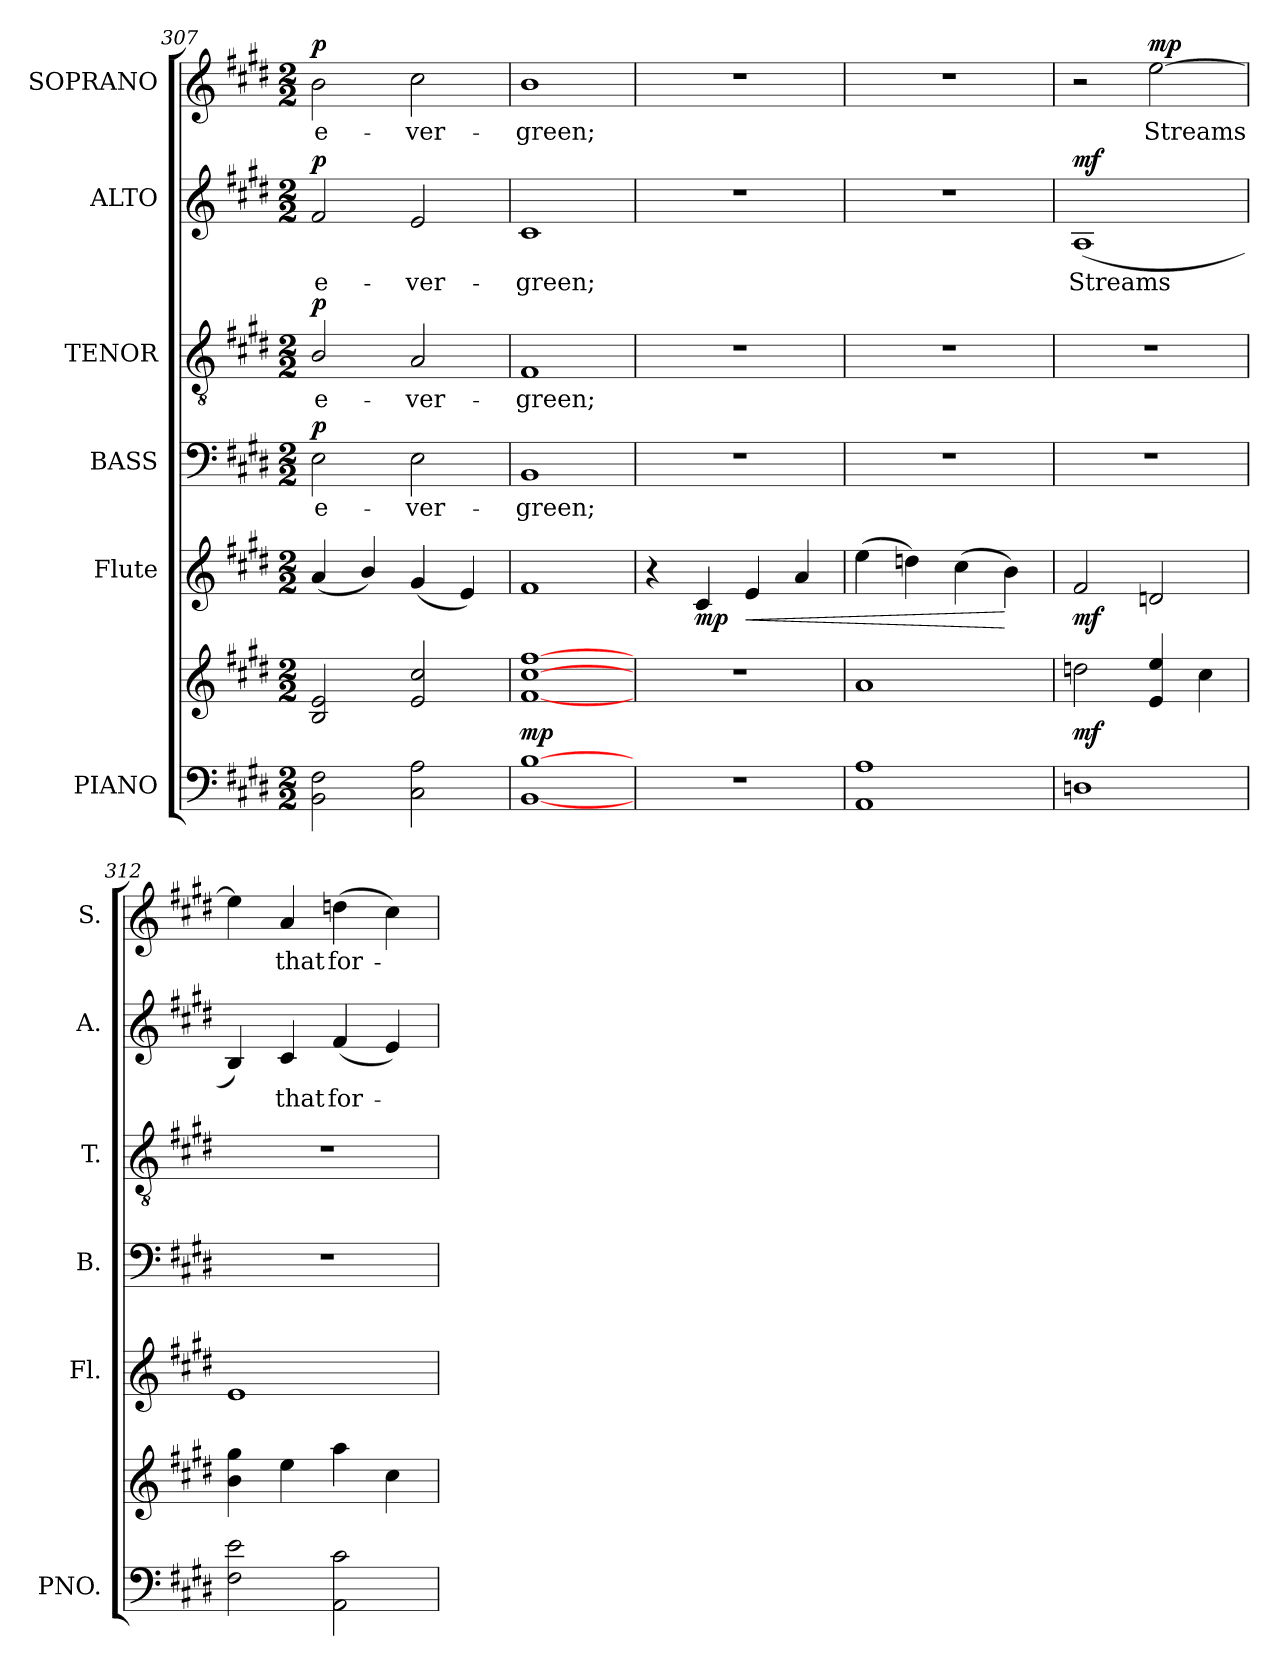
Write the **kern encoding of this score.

**kern	**kern	**dynam	**kern	**dynam	**kern	**text	**dynam	**kern	**text	**dynam	**kern	**text	**dynam	**kern	**text	**dynam
*part6	*part6	*part6	*part5	*part5	*part4	*part4	*part4	*part3	*part3	*part3	*part2	*part2	*part2	*part1	*part1	*part1
*staff7	*staff6	*staff6/7	*staff5	*staff5	*staff4	*staff4	*staff4	*staff3	*staff3	*staff3	*staff2	*staff2	*staff2	*staff1	*staff1	*staff1
*I"PIANO	*	*	*I"Flute	*	*I"BASS	*	*	*I"TENOR	*	*	*I"ALTO	*	*	*I"SOPRANO	*	*
*I'PNO.	*	*	*I'Fl.	*	*I'B.	*	*	*I'T.	*	*	*I'A.	*	*	*I'S.	*	*
*clefF4	*clefG2	*	*clefG2	*	*clefF4	*	*	*clefGv2	*	*	*clefG2	*	*	*clefG2	*	*
*	*	*	*	*	*	*	*	*ITrd7c12	*	*	*	*	*	*	*	*
*k[f#c#g#d#]	*k[f#c#g#d#]	*	*k[f#c#g#d#]	*	*k[f#c#g#d#]	*	*	*k[f#c#g#d#]	*	*	*k[f#c#g#d#]	*	*	*k[f#c#g#d#]	*	*
*E:	*E:	*	*E:	*	*E:	*	*	*E:	*	*	*E:	*	*	*E:	*	*
*M2/2	*M2/2	*	*M2/2	*	*M2/2	*	*	*M2/2	*	*	*M2/2	*	*	*M2/2	*	*
=307	=307	=307	=307	=307	=307	=307	=307	=307	=307	=307	=307	=307	=307	=307	=307	=307
!	!	!	!	!	!	!LO:LY:b:color=#000000	!	!	!	!	!	!	!	!	!	!
!	!	!	!	!	!	!	!	!	!LO:LY:b:color=#000000	!	!	!	!	!	!	!
!	!	!	!	!	!	!	!	!	!	!	!	!LO:LY:b:color=#000000	!	!	!	!
!	!	!	!	!	!	!	!	!	!	!	!	!	!	!	!LO:LY:b:color=#000000	!
2BBi\ 2F#i	2Bi/ 2ei	.	(4ai/	.	2Ei\	e-	p	2BBi/	e-	p	2f#i/	e-	p	2bi\	e-	p
.	.	.	4bi/)	.	.	.	.	.	.	.	.	.	.	.	.	.
!	!	!	!	!	!	!LO:LY:b:color=#000000	!	!	!	!	!	!	!	!	!	!
!	!	!	!	!	!	!	!	!	!LO:LY:b:color=#000000	!	!	!	!	!	!	!
!	!	!	!	!	!	!	!	!	!	!	!	!LO:LY:b:color=#000000	!	!	!	!
!	!	!	!	!	!	!	!	!	!	!	!	!	!	!	!LO:LY:b:color=#000000	!
2C#i\ 2Ai	2ei/ 2cc#i	.	(4g#i/	.	2Ei\	-ver-	.	2AAi/	-ver-	.	2ei/	-ver-	.	2cc#i\	-ver-	.
.	.	.	4ei/)	.	.	.	.	.	.	.	.	.	.	.	.	.
=308	=308	=308	=308	=308	=308	=308	=308	=308	=308	=308	=308	=308	=308	=308	=308	=308
!	!	!	!	!	!	!LO:LY:b:color=#000000	!	!	!	!	!	!	!	!	!	!
!	!	!	!	!	!	!	!	!	!LO:LY:b:color=#000000	!	!	!	!	!	!	!
!	!	!	!	!	!	!	!	!	!	!	!	!LO:LY:b:color=#000000	!	!	!	!
!	!	!	!	!	!	!	!	!	!	!	!	!	!	!	!LO:LY:b:color=#000000	!
[<1BBi [>1Bi	[<1f#i [>1cc#i [>1ff#i	mp	1f#i	.	1BBi	-green;	.	1FF#i	-green;	.	1c#i	-green;	.	1bi	-green;	.
=309	=309	=309	=309	=309	=309	=309	=309	=309	=309	=309	=309	=309	=309	=309	=309	=309
1r	1r	.	4r	.	1r	.	.	1r	.	.	1r	.	.	1r	.	.
.	.	.	4c#i/	mp	.	.	.	.	.	.	.	.	.	.	.	.
!	!	!	!	!LO:HP:b	!	!	!	!	!	!	!	!	!	!	!	!
.	.	.	4ei/	<	.	.	.	.	.	.	.	.	.	.	.	.
.	.	.	4ai/	.	.	.	.	.	.	.	.	.	.	.	.	.
=310	=310	=310	=310	=310	=310	=310	=310	=310	=310	=310	=310	=310	=310	=310	=310	=310
1AAi 1Ai	1ai	.	(4eei\	.	1r	.	.	1r	.	.	1r	.	.	1r	.	.
.	.	.	4ddni\)	.	.	.	.	.	.	.	.	.	.	.	.	.
.	.	.	(4cc#i\	.	.	.	.	.	.	.	.	.	.	.	.	.
.	.	.	4bi\)	[	.	.	.	.	.	.	.	.	.	.	.	.
=311	=311	=311	=311	=311	=311	=311	=311	=311	=311	=311	=311	=311	=311	=311	=311	=311
!	!	!	!	!	!	!	!	!	!	!	!	!LO:LY:b:color=#000000	!	!	!	!
1Dni	2ddni\	mf	2f#i/	mf	1r	.	.	1r	.	.	(1Ai	Streams	mf	2r	.	.
!	!	!	!	!	!	!	!	!	!	!	!	!	!	!	!LO:LY:b:color=#000000	!
.	4ei/ 4eei	.	2dni/	.	.	.	.	.	.	.	.	.	.	[>2eei\	Streams	mp
.	4cc#i\	.	.	.	.	.	.	.	.	.	.	.	.	.	.	.
!!LO:PB:g=z
=312	=312	=312	=312	=312	=312	=312	=312	=312	=312	=312	=312	=312	=312	=312	=312	=312
2F#i\ 2ei	4bi\ 4gg#i	.	1ei	.	1r	.	.	1r	.	.	4Bi/)	.	.	4eei\]	.	.
!	!	!	!	!	!	!	!	!	!	!	!	!LO:LY:b:color=#000000	!	!	!	!
!	!	!	!	!	!	!	!	!	!	!	!	!	!	!	!LO:LY:b:color=#000000	!
.	4eei\	.	.	.	.	.	.	.	.	.	4c#i/	that	.	4ai/	that	.
!	!	!	!	!	!	!	!	!	!	!	!	!LO:LY:b:color=#000000	!	!	!	!
!	!	!	!	!	!	!	!	!	!	!	!	!	!	!	!LO:LY:b:color=#000000	!
2AAi\ 2c#i	4aai\	.	.	.	.	.	.	.	.	.	(4f#i/	for-	.	(4ddni\	for-	.
.	4cc#i\	.	.	.	.	.	.	.	.	.	4ei/)	.	.	4cc#i\)	.	.
=	=	=	=	=	=	=	=	=	=	=	=	=	=	=	=	=
*-	*-	*-	*-	*-	*-	*-	*-	*-	*-	*-	*-	*-	*-	*-	*-	*-
